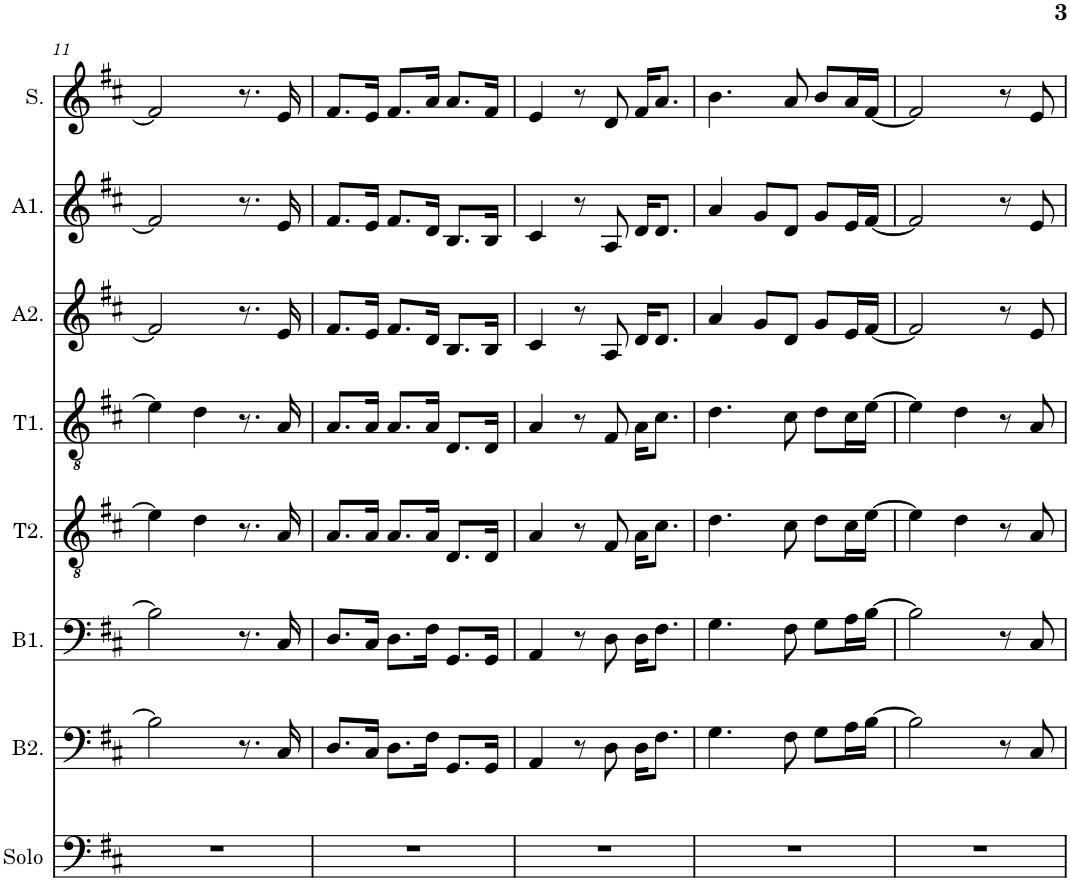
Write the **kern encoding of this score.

**kern	**kern	**kern	**kern	**kern	**kern	**kern	**kern
*part8	*part7	*part6	*part5	*part4	*part3	*part2	*part1
*staff8	*staff7	*staff6	*staff5	*staff4	*staff3	*staff2	*staff1
*I"Solo	*I"Bass 2	*I"Bass 1	*I"Tenor 2	*I"Tenor 1	*I"Alto 2	*I"Alto 1	*I"Soprano
*I'Solo	*I'B2.	*I'B1.	*I'T2.	*I'T1.	*I'A2.	*I'A1.	*I'S.
!!LO:PB:g=z
*clefF4	*clefF4	*clefF4	*clefGv2	*clefGv2	*clefG2	*clefG2	*clefG2
*k[f#c#]	*k[f#c#]	*k[f#c#]	*k[f#c#]	*k[f#c#]	*k[f#c#]	*k[f#c#]	*k[f#c#]
*M3/4	*M3/4	*M3/4	*M3/4	*M3/4	*M3/4	*M3/4	*M3/4
=11	=11	=11	=11	=11	=11	=11	=11
2.r	2B\]	2B\]	4e\]	4e\]	2f#/]	2f#/]	2f#/]
.	.	.	4d\	4d\	.	.	.
.	8.r	8.r	8.r	8.r	8.r	8.r	8.r
.	16C#/	16C#/	16A/	16A/	16e/	16e/	16e/
=12	=12	=12	=12	=12	=12	=12	=12
2.r	8.D/L	8.D/L	8.A/L	8.A/L	8.f#/L	8.f#/L	8.f#/L
.	16C#/Jk	16C#/Jk	16A/Jk	16A/Jk	16e/Jk	16e/Jk	16e/Jk
.	8.D\L	8.D\L	8.A/L	8.A/L	8.f#/L	8.f#/L	8.f#/L
.	16F#\Jk	16F#\Jk	16A/Jk	16A/Jk	16d/Jk	16d/Jk	16a/Jk
.	8.GG/L	8.GG/L	8.D/L	8.D/L	8.B/L	8.B/L	8.a/L
.	16GG/Jk	16GG/Jk	16D/Jk	16D/Jk	16B/Jk	16B/Jk	16f#/Jk
=13	=13	=13	=13	=13	=13	=13	=13
2.r	4AA/	4AA/	4A/	4A/	4c#/	4c#/	4e/
.	8r	8r	8r	8r	8r	8r	8r
.	8D\	8D\	8F#/	8F#/	8A/	8A/	8d/
.	16D\KL	16D\KL	16A\KL	16A\KL	16d/KL	16d/KL	16f#/KL
.	8.F#\J	8.F#\J	8.c#\J	8.c#\J	8.d/J	8.d/J	8.a/J
=14	=14	=14	=14	=14	=14	=14	=14
2.r	4.G\	4.G\	4.d\	4.d\	4a/	4a/	4.b\
.	.	.	.	.	8g/L	8g/L	.
.	8F#\	8F#\	8c#\	8c#\	8d/J	8d/J	8a/
.	8G\L	8G\L	8d\L	8d\L	8g/L	8g/L	8b/L
.	16A\L	16A\L	16c#\L	16c#\L	16e/L	16e/L	16a/L
.	[16B\JJ	[16B\JJ	[16e\JJ	[16e\JJ	[16f#/JJ	[16f#/JJ	[16f#/JJ
=15	=15	=15	=15	=15	=15	=15	=15
2.r	2B\]	2B\]	4e\]	4e\]	2f#/]	2f#/]	2f#/]
.	.	.	4d\	4d\	.	.	.
.	8r	8r	8r	8r	8r	8r	8r
.	8C#/	8C#/	8A/	8A/	8e/	8e/	8e/
=	=	=	=	=	=	=	=
*-	*-	*-	*-	*-	*-	*-	*-
